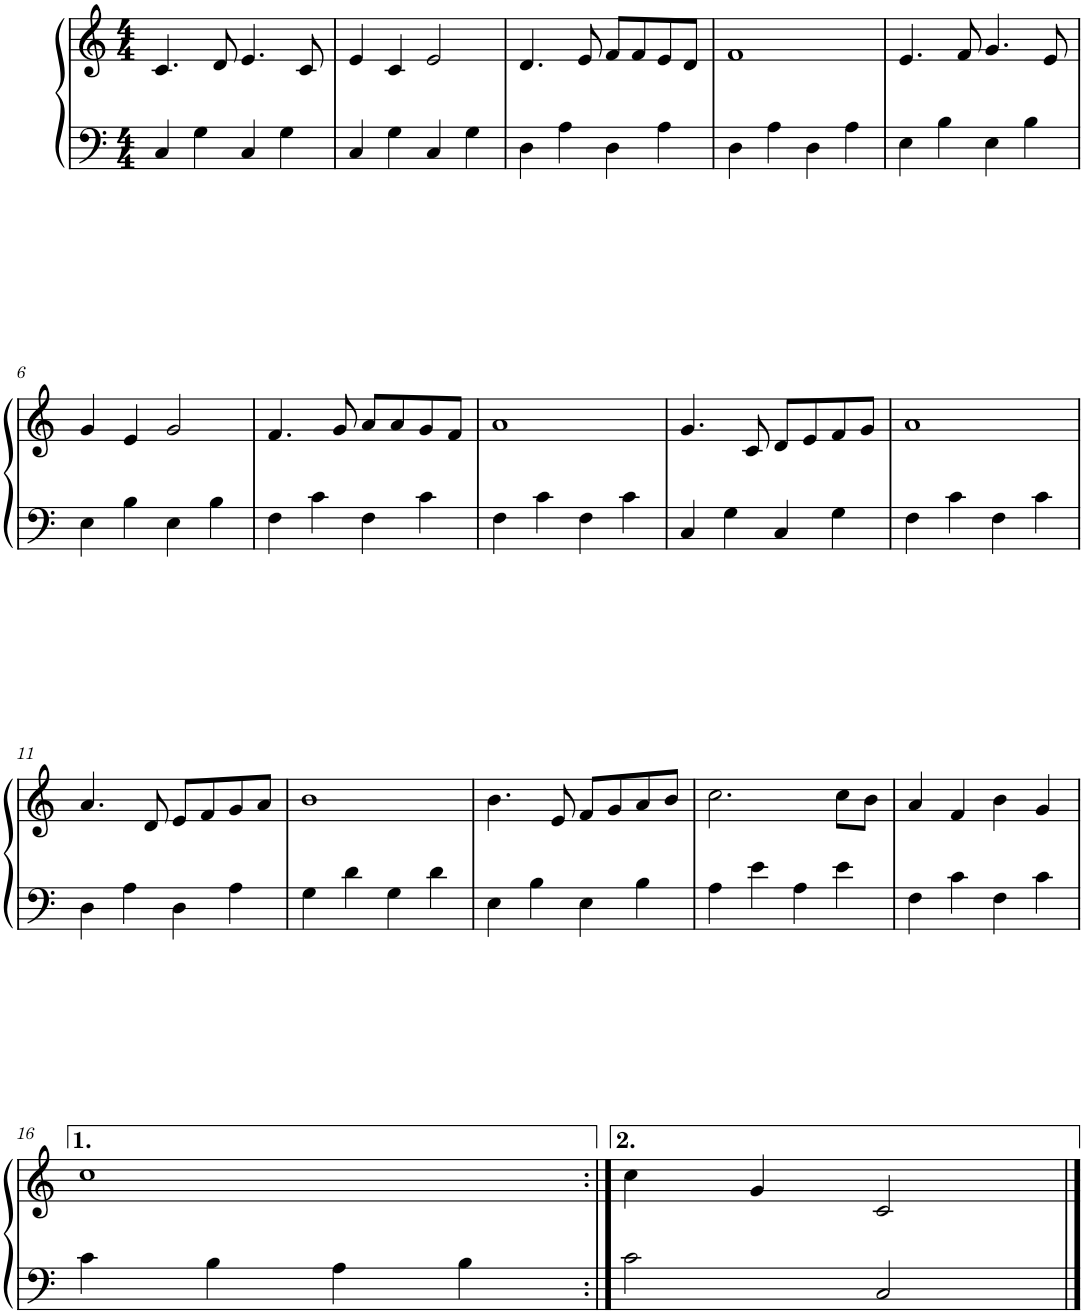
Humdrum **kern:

**kern	**kern
*part1	*part1
*staff2	*staff1
*I"Piano	*
*I'Pno.	*
*clefF4	*clefG2
*k[]	*k[]
*M4/4	*M4/4
=1	=1
4C/	4.c/
4G\	.
.	8d/
4C/	4.e/
4G\	.
.	8c/
=2	=2
4C/	4e/
4G\	4c/
4C/	2e/
4G\	.
=3	=3
4D\	4.d/
4A\	.
.	8e/
4D\	8f/L
.	8f/
4A\	8e/
.	8d/J
=4	=4
4D\	1f
4A\	.
4D\	.
4A\	.
=5	=5
4E\	4.e/
4B\	.
.	8f/
4E\	4.g/
4B\	.
.	8e/
!!LO:LB:g=z
=6	=6
4E\	4g/
4B\	4e/
4E\	2g/
4B\	.
=7	=7
4F\	4.f/
4c\	.
.	8g/
4F\	8a/L
.	8a/
4c\	8g/
.	8f/J
=8	=8
4F\	1a
4c\	.
4F\	.
4c\	.
=9	=9
4C/	4.g/
4G\	.
.	8c/
4C/	8d/L
.	8e/
4G\	8f/
.	8g/J
=10	=10
4F\	1a
4c\	.
4F\	.
4c\	.
!!LO:LB:g=z
=11	=11
4D\	4.a/
4A\	.
.	8d/
4D\	8e/L
.	8f/
4A\	8g/
.	8a/J
=12	=12
4G\	1b
4d\	.
4G\	.
4d\	.
=13	=13
4E\	4.b\
4B\	.
.	8e/
4E\	8f/L
.	8g/
4B\	8a/
.	8b/J
=14	=14
4A\	2.cc\
4e\	.
4A\	.
4e\	8cc\L
.	8b\J
=15	=15
4F\	4a/
4c\	4f/
4F\	4b\
4c\	4g/
!!LO:LB:g=z
=16	=16
4c\	1cc
4B\	.
4A\	.
4B\	.
=17:|!	=17:|!
2c\	4cc\
.	4g/
2C/	2c/
==	==
*-	*-
